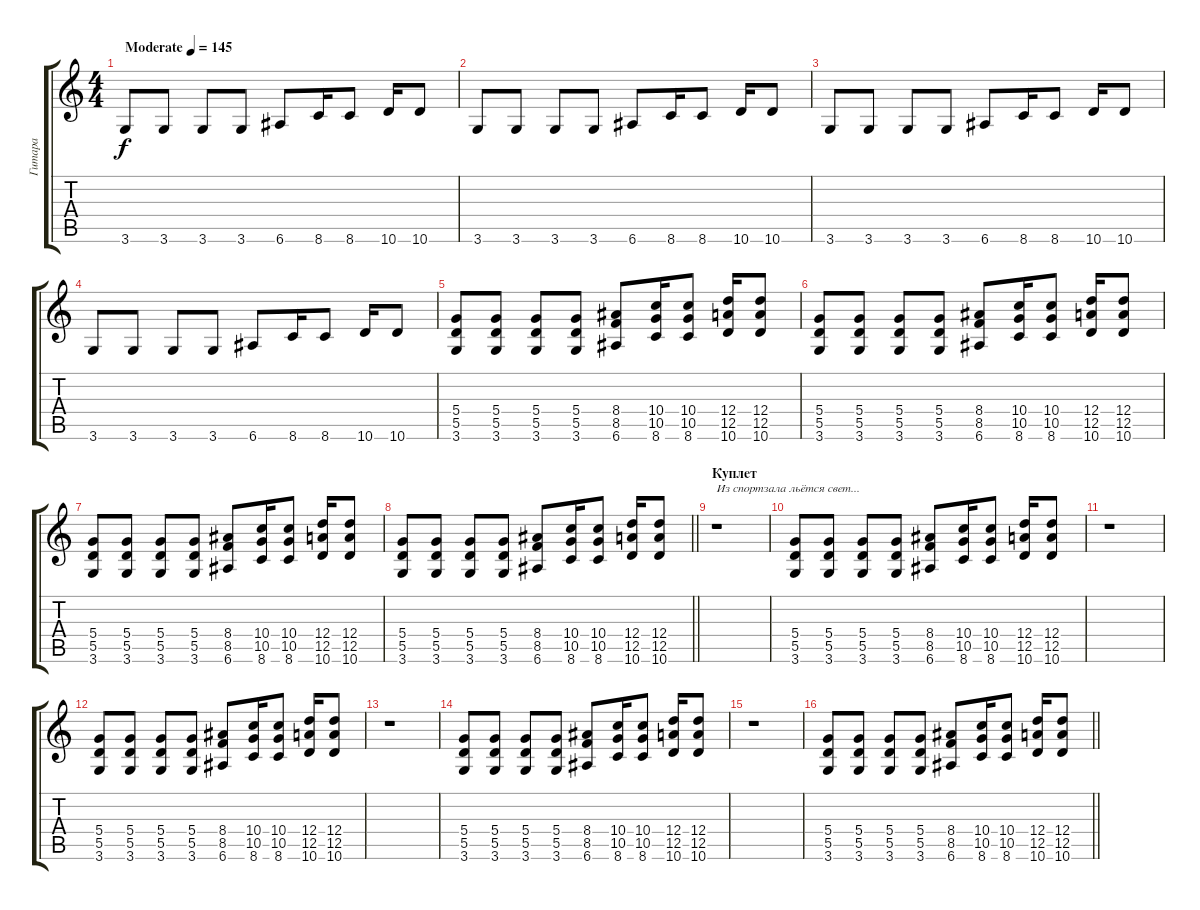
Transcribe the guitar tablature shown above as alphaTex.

\track ("Гитара" "Гитара") {instrument overdrivenguitar}
\staff {score tabs}
\tuning (E4 B3 G3 D3 A2 E2) {hide}
\ts (4 4)
\tempo (145 "Moderate")
\clef g2
\ks c
3.6.8{dy f instrument overdrivenguitar} 3.6.8 3.6.8 3.6.8 6.6.8 8.6.16 8.6.8 10.6.16 10.6.8 |
3.6.8 3.6.8 3.6.8 3.6.8 6.6.8 8.6.16 8.6.8 10.6.16 10.6.8 |
3.6.8 3.6.8 3.6.8 3.6.8 6.6.8 8.6.16 8.6.8 10.6.16 10.6.8 |
3.6.8 3.6.8 3.6.8 3.6.8 6.6.8 8.6.16 8.6.8 10.6.16 10.6.8 |
(5.4 5.5 3.6).8 (5.4 5.5 3.6).8 (5.4 5.5 3.6).8 (5.4 5.5 3.6).8 (8.4 8.5 6.6).8 (10.4 10.5 8.6).16 (10.4 10.5 8.6).8 (12.4 12.5 10.6).16 (12.4 12.5 10.6).8 |
(5.4 5.5 3.6).8 (5.4 5.5 3.6).8 (5.4 5.5 3.6).8 (5.4 5.5 3.6).8 (8.4 8.5 6.6).8 (10.4 10.5 8.6).16 (10.4 10.5 8.6).8 (12.4 12.5 10.6).16 (12.4 12.5 10.6).8 |
(5.4 5.5 3.6).8 (5.4 5.5 3.6).8 (5.4 5.5 3.6).8 (5.4 5.5 3.6).8 (8.4 8.5 6.6).8 (10.4 10.5 8.6).16 (10.4 10.5 8.6).8 (12.4 12.5 10.6).16 (12.4 12.5 10.6).8 |
\barLineRight lightlight
(5.4 5.5 3.6).8 (5.4 5.5 3.6).8 (5.4 5.5 3.6).8 (5.4 5.5 3.6).8 (8.4 8.5 6.6).8 (10.4 10.5 8.6).16 (10.4 10.5 8.6).8 (12.4 12.5 10.6).16 (12.4 12.5 10.6).8 |
\section ("" "Куплет")
r.1{txt "Из спортзала льётся свет..."} |
(5.4 5.5 3.6).8 (5.4 5.5 3.6).8 (5.4 5.5 3.6).8 (5.4 5.5 3.6).8 (8.4 8.5 6.6).8 (10.4 10.5 8.6).16 (10.4 10.5 8.6).8 (12.4 12.5 10.6).16 (12.4 12.5 10.6).8 |
r.1 |
(5.4 5.5 3.6).8 (5.4 5.5 3.6).8 (5.4 5.5 3.6).8 (5.4 5.5 3.6).8 (8.4 8.5 6.6).8 (10.4 10.5 8.6).16 (10.4 10.5 8.6).8 (12.4 12.5 10.6).16 (12.4 12.5 10.6).8 |
r.1 |
(5.4 5.5 3.6).8 (5.4 5.5 3.6).8 (5.4 5.5 3.6).8 (5.4 5.5 3.6).8 (8.4 8.5 6.6).8 (10.4 10.5 8.6).16 (10.4 10.5 8.6).8 (12.4 12.5 10.6).16 (12.4 12.5 10.6).8 |
r.1 |
\barLineRight lightlight
(5.4 5.5 3.6).8 (5.4 5.5 3.6).8 (5.4 5.5 3.6).8 (5.4 5.5 3.6).8 (8.4 8.5 6.6).8 (10.4 10.5 8.6).16 (10.4 10.5 8.6).8 (12.4 12.5 10.6).16 (12.4 12.5 10.6).8
